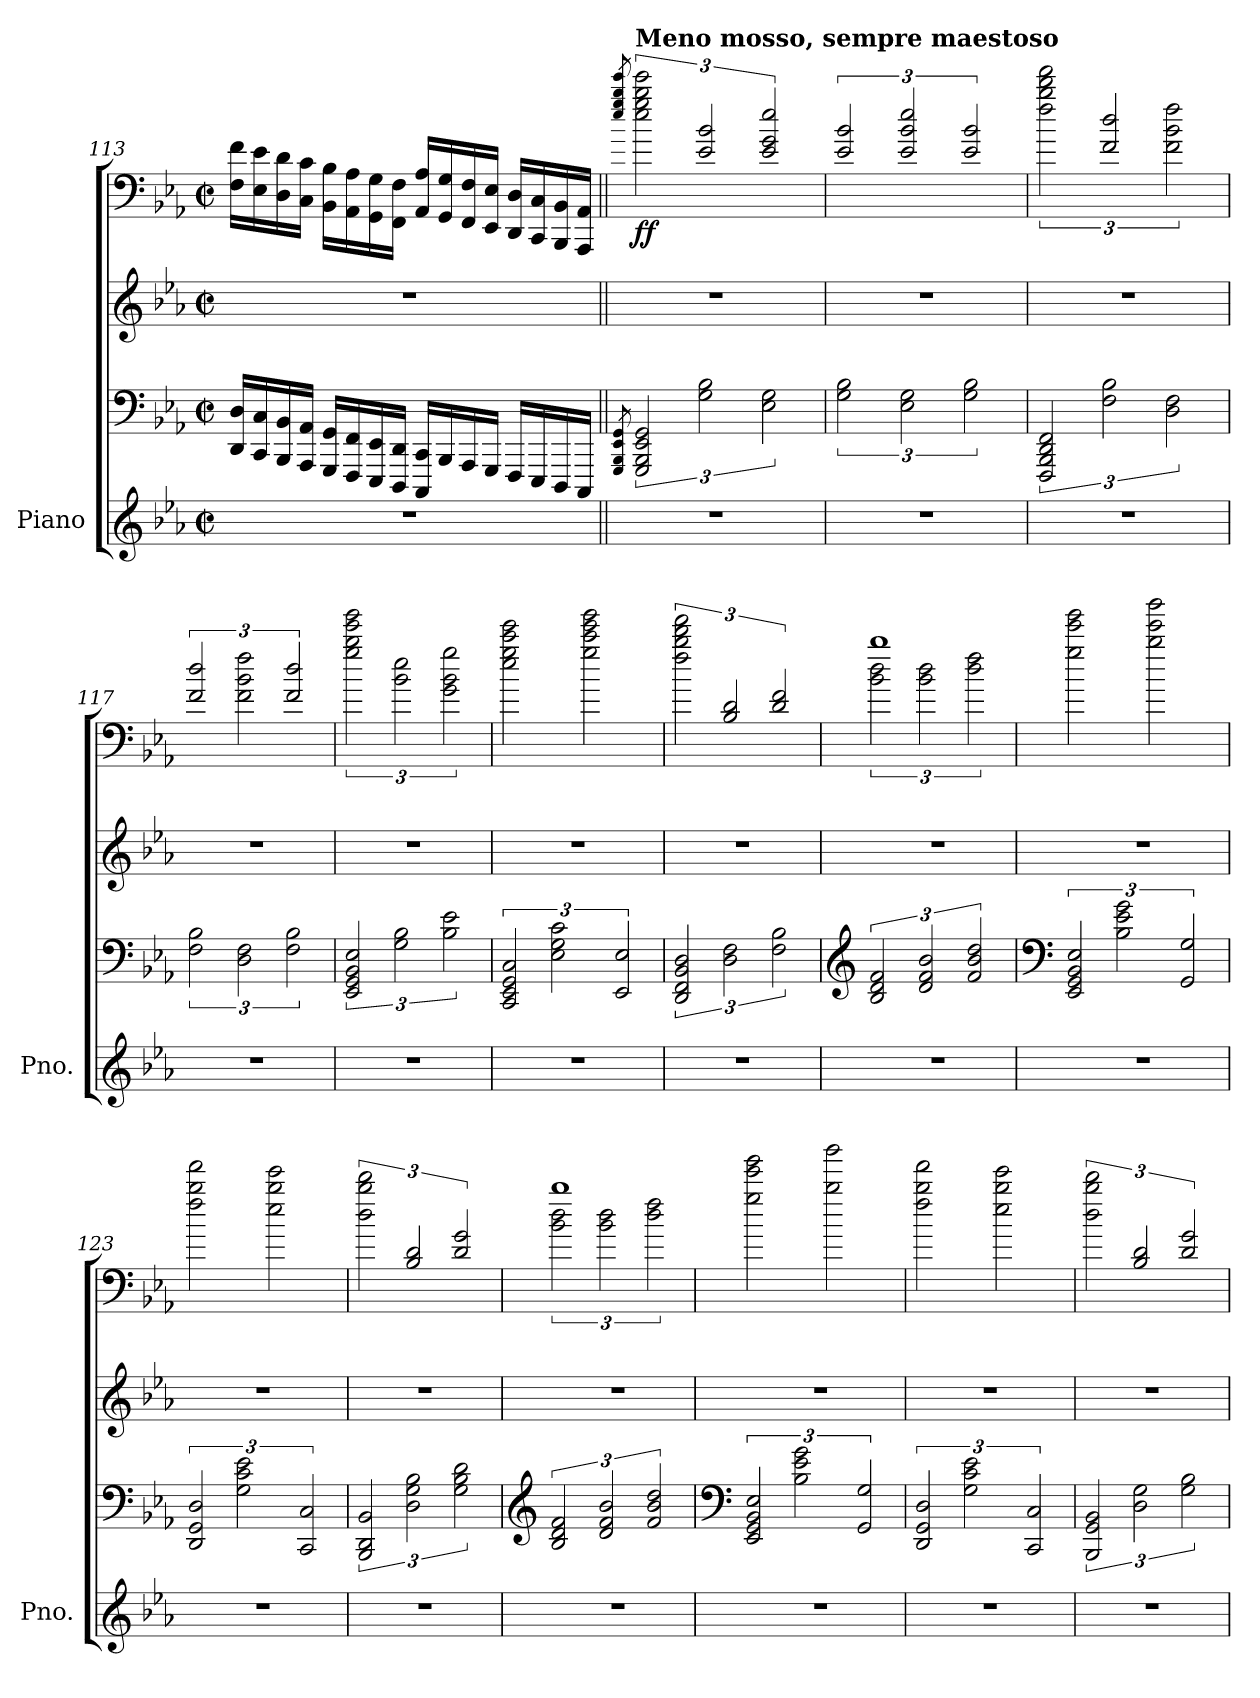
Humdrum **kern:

**kern	**kern	**kern	**kern	**dynam
*part1	*part1	*part1	*part1	*part1
*staff4	*staff3	*staff2	*staff1	*staff1/2/3/4
*I"Piano	*	*	*	*
*I'Pno.	*	*	*	*
*clefG2	*clefF4	*clefG2	*clefF4	*
*k[b-e-a-]	*k[b-e-a-]	*k[b-e-a-]	*k[b-e-a-]	*
*M2/2	*M2/2	*M2/2	*M2/2	*
*met(c|)	*met(c|)	*met(c|)	*met(c|)	*
=113	=113	=113	=113	=113
1r	16DD/ 16D/LL	1r	16F\ 16f\LL	.
.	16CC/ 16C/	.	16E-\ 16e-\	.
.	16BBB-/ 16BB-/	.	16D\ 16d\	.
.	16AAA-/ 16AA-/JJ	.	16C\ 16c\JJ	.
.	16GGG/ 16GG/LL	.	16BB-\ 16B-\LL	.
.	16FFF/ 16FF/	.	16AA-\ 16A-\	.
.	16EEE-/ 16EE-/	.	16GG\ 16G\	.
.	16DDD/ 16DD/JJ	.	16FF\ 16F\JJ	.
.	16CCC/ 16CC/LL	.	16AA-/ 16A-/LL	.
.	16BBB-/	.	16GG/ 16G/	.
.	16AAA-/	.	16FF/ 16F/	.
.	16GGG/JJ	.	16EE-/ 16E-/JJ	.
.	16FFF/LL	.	16DD/ 16D/LL	.
.	16EEE-/	.	16CC/ 16C/	.
.	16DDD/	.	16BBB-/ 16BB-/	.
.	16CCC/JJ	.	16AAA-/ 16AA-/JJ	.
=114||	=114||	=114||	=114||	=114||
.	8qGGG/ 8qBBB-/ 8qEE-/ 8qGG/	.	.	.
*	*	*	*clefG2	*
.	.	.	8qee-/ 8qgg/ 8qbb-/ 8qeee-/	.
!	!	!	!LO:TX:a:B:t=Meno mosso, sempre maestoso	!
!	!	!	!	!LO:DY:b
1r	3GGG/ 3BBB-/ 3EE-/ 3GG/	1r	3ee-\ 3gg\ 3bb-\ 3eee-\	ff
.	3G\ 3B-\	.	3e-/ 3b-/	.
.	3E-\ 3G\	.	3e-/ 3g/ 3ee-/	.
=115	=115	=115	=115	=115
1r	3G\ 3B-\	1r	3e-/ 3b-/	.
.	3E-\ 3G\	.	3e-/ 3b-/ 3ee-/	.
.	3G\ 3B-\	.	3e-/ 3b-/	.
=116	=116	=116	=116	=116
1r	3FFF/ 3BBB-/ 3DD/ 3FF/	1r	3ff\ 3bb-\ 3ddd\ 3fff\	.
.	3F\ 3B-\	.	3f/ 3dd/	.
.	3D\ 3F\	.	3f\ 3b-\ 3ff\	.
=117	=117	=117	=117	=117
1r	3F\ 3B-\	1r	3f/ 3dd/	.
.	3D\ 3F\	.	3f\ 3b-\ 3ff\	.
.	3F\ 3B-\	.	3f/ 3dd/	.
=118	=118	=118	=118	=118
1r	3EE-/ 3GG/ 3BB-/ 3E-/	1r	3gg\ 3bb-\ 3eee-\ 3ggg\	.
.	3G\ 3B-\	.	3b-\ 3ee-\	.
.	3B-\ 3e-\	.	3g\ 3b-\ 3gg\	.
=119	=119	=119	=119	=119
1r	3CC/ 3EE-/ 3GG/ 3C/	1r	2ee-\ 2gg\ 2ccc\ 2eee-\	.
.	3E-\ 3G\ 3c\	.	.	.
.	.	.	2gg\ 2ccc\ 2eee-\ 2ggg\	.
.	3EE-/ 3E-/	.	.	.
=120	=120	=120	=120	=120
1r	3DD/ 3FF/ 3BB-/ 3D/	1r	3ff\ 3bb-\ 3ddd\ 3fff\	.
.	3D\ 3F\	.	3B-/ 3d/	.
.	3F\ 3B-\	.	3d/ 3f/	.
=121	=121	=121	=121	=121
*	*clefG2	*	*	*
*	*	*	*^	*
1r	3B-/ 3d/ 3f/	1r	1bb-	3b-\ 3dd\	.
.	3d/ 3f/ 3b-/	.	.	3b-\ 3dd\	.
.	3f/ 3b-/ 3dd/	.	.	3dd\ 3ff\	.
*	*	*	*v	*v	*
=122	=122	=122	=122	=122
*	*clefF4	*	*	*
1r	3EE-/ 3GG/ 3BB-/ 3E-/	1r	2gg\ 2eee-\ 2ggg\	.
.	3B-\ 3e-\ 3g\	.	.	.
.	.	.	2bb-\ 2eee-\ 2bbb-\	.
.	3GG/ 3G/	.	.	.
=123	=123	=123	=123	=123
1r	3DD/ 3GG/ 3D/	1r	2ff\ 2bb-\ 2fff\	.
.	3G\ 3c\ 3e-\	.	.	.
.	.	.	2ee-\ 2bb-\ 2eee-\	.
.	3CC/ 3C/	.	.	.
=124	=124	=124	=124	=124
1r	3BBB-/ 3DD/ 3BB-/	1r	3dd\ 3bb-\ 3ddd\	.
.	3D\ 3G\ 3B-\	.	3B-/ 3d/	.
.	3G\ 3B-\ 3d\	.	3d/ 3g/	.
=125	=125	=125	=125	=125
*	*clefG2	*	*	*
*	*	*	*^	*
1r	3B-/ 3d/ 3f/	1r	1bb-	3b-\ 3dd\	.
.	3d/ 3f/ 3b-/	.	.	3b-\ 3dd\	.
.	3f/ 3b-/ 3dd/	.	.	3dd\ 3ff\	.
*	*	*	*v	*v	*
=126	=126	=126	=126	=126
*	*clefF4	*	*	*
1r	3EE-/ 3GG/ 3BB-/ 3E-/	1r	2gg\ 2eee-\ 2ggg\	.
.	3B-\ 3e-\ 3g\	.	.	.
.	.	.	2bb-\ 2bbb-\	.
.	3GG/ 3G/	.	.	.
=127	=127	=127	=127	=127
1r	3DD/ 3GG/ 3D/	1r	2ff\ 2bb-\ 2fff\	.
.	3G\ 3c\ 3e-\	.	.	.
.	.	.	2ee-\ 2bb-\ 2eee-\	.
.	3CC/ 3C/	.	.	.
=128	=128	=128	=128	=128
1r	3BBB-/ 3GG/ 3BB-/	1r	3dd\ 3bb-\ 3ddd\	.
.	3D\ 3G\	.	3B-/ 3d/	.
.	3G\ 3B-\	.	3d/ 3g/	.
=	=	=	=	=
*-	*-	*-	*-	*-
